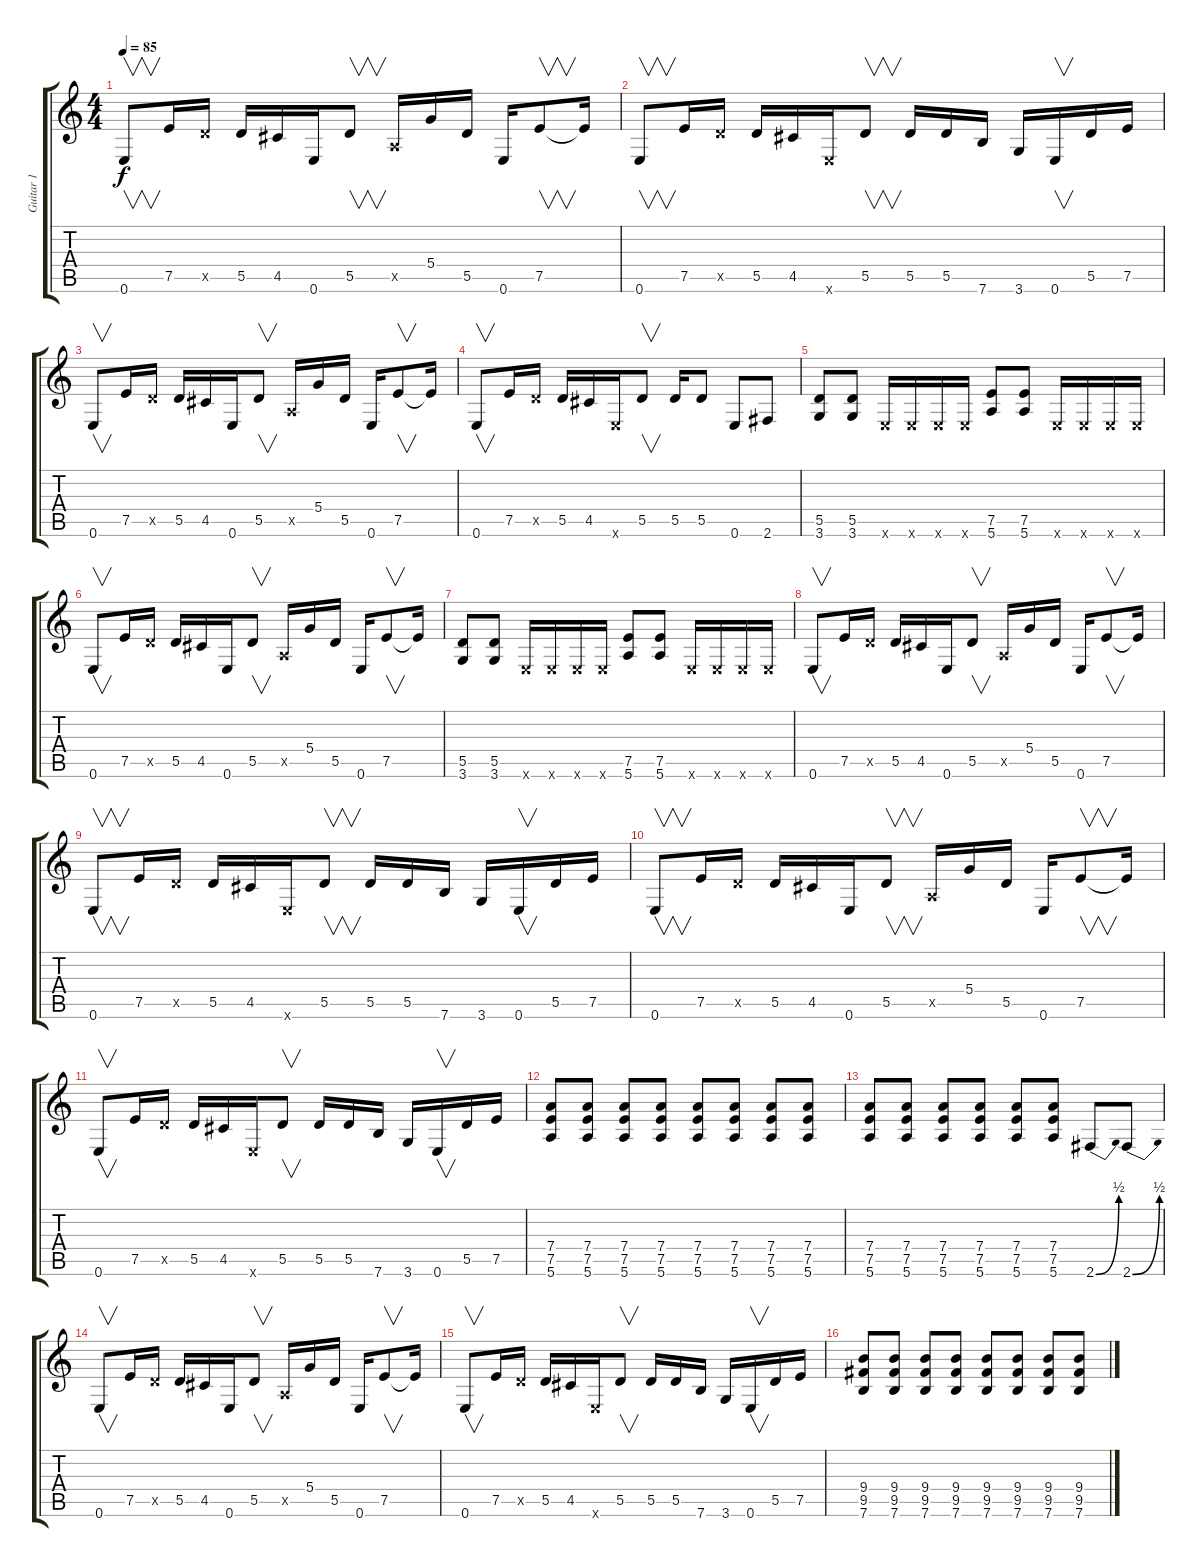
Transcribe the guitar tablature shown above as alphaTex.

\track ("Guitar 1" "Guitar 1") {instrument acousticguitarsteel}
\staff {score tabs}
\tuning (E4 B3 G3 D3 A2 E2) {hide}
\ts (4 4)
\tempo 85
\clef g2
\ks c
0.6.8{v dy f} 7.5.16 5.5{x}.16 5.5.16 4.5.16 0.6.16 5.5.8{v} 0.5{x}.16 5.4.16 5.5.16 0.6.16 7.5.8{v} 7.5{t}.16 |
0.6.8{v} 7.5.16 5.5{x}.16 5.5.16 4.5.16 0.6{x}.16 5.5.8{v} 5.5.16 5.5.16 7.6.16 3.6.16 0.6.16{v} 5.5.16 7.5.16 |
0.6.8{v} 7.5.16 5.5{x}.16 5.5.16 4.5.16 0.6.16 5.5.8{v} 0.5{x}.16 5.4.16 5.5.16 0.6.16 7.5.8{v} 7.5{t}.16 |
0.6.8{v} 7.5.16 5.5{x}.16 5.5.16 4.5.16 0.6{x}.16 5.5.8{v} 5.5.16 5.5.8 0.6.8 2.6.8 |
(5.5 3.6).8 (5.5 3.6).8 0.6{x}.16 0.6{x}.16 0.6{x}.16 0.6{x}.16 (7.5 5.6).8 (7.5 5.6).8 0.6{x}.16 0.6{x}.16 0.6{x}.16 0.6{x}.16 |
0.6.8{v} 7.5.16 5.5{x}.16 5.5.16 4.5.16 0.6.16 5.5.8{v} 0.5{x}.16 5.4.16 5.5.16 0.6.16 7.5.8{v} 7.5{t}.16 |
(5.5 3.6).8 (5.5 3.6).8 0.6{x}.16 0.6{x}.16 0.6{x}.16 0.6{x}.16 (7.5 5.6).8 (7.5 5.6).8 0.6{x}.16 0.6{x}.16 0.6{x}.16 0.6{x}.16 |
0.6.8{v} 7.5.16 5.5{x}.16 5.5.16 4.5.16 0.6.16 5.5.8{v} 0.5{x}.16 5.4.16 5.5.16 0.6.16 7.5.8{v} 7.5{t}.16 |
0.6.8{v} 7.5.16 5.5{x}.16 5.5.16 4.5.16 0.6{x}.16 5.5.8{v} 5.5.16 5.5.16 7.6.16 3.6.16 0.6.16{v} 5.5.16 7.5.16 |
0.6.8{v} 7.5.16 5.5{x}.16 5.5.16 4.5.16 0.6.16 5.5.8{v} 0.5{x}.16 5.4.16 5.5.16 0.6.16 7.5.8{v} 7.5{t}.16 |
0.6.8{v} 7.5.16 5.5{x}.16 5.5.16 4.5.16 0.6{x}.16 5.5.8{v} 5.5.16 5.5.16 7.6.16 3.6.16 0.6.16{v} 5.5.16 7.5.16 |
(7.4 7.5 5.6).8 (7.4 7.5 5.6).8 (7.4 7.5 5.6).8 (7.4 7.5 5.6).8 (7.4 7.5 5.6).8 (7.4 7.5 5.6).8 (7.4 7.5 5.6).8 (7.4 7.5 5.6).8 |
(7.4 7.5 5.6).8 (7.4 7.5 5.6).8 (7.4 7.5 5.6).8 (7.4 7.5 5.6).8 (7.4 7.5 5.6).8 (7.4 7.5 5.6).8 2.6{be (bend 0 0 60 2)}.8 2.6{be (bend 0 0 60 2)}.8 |
0.6.8{v} 7.5.16 5.5{x}.16 5.5.16 4.5.16 0.6.16 5.5.8{v} 0.5{x}.16 5.4.16 5.5.16 0.6.16 7.5.8{v} 7.5{t}.16 |
0.6.8{v} 7.5.16 5.5{x}.16 5.5.16 4.5.16 0.6{x}.16 5.5.8{v} 5.5.16 5.5.16 7.6.16 3.6.16 0.6.16{v} 5.5.16 7.5.16 |
(9.4 9.5 7.6).8 (9.4 9.5 7.6).8 (9.4 9.5 7.6).8 (9.4 9.5 7.6).8 (9.4 9.5 7.6).8 (9.4 9.5 7.6).8 (9.4 9.5 7.6).8 (9.4 9.5 7.6).8
